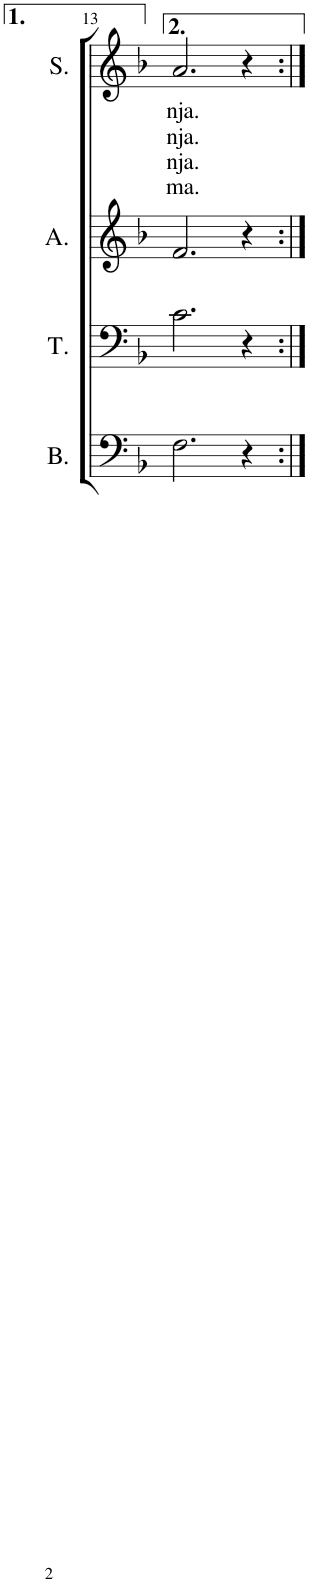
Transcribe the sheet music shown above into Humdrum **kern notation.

**kern	**kern	**kern	**kern	**text	**text	**text	**text
*part4	*part3	*part2	*part1	*part1	*part1	*part1	*part1
*staff4	*staff3	*staff2	*staff1	*staff1	*staff1	*staff1	*staff1
*I"Bass	*I"Tenor	*I"Alto	*I"Soprano	*	*	*	*
*I'B.	*I'T.	*I'A.	*I'S.	*	*	*	*
!!LO:PB:g=z
*clefF4	*clefF4	*clefG2	*clefG2	*	*	*	*
*k[b-]	*k[b-]	*k[b-]	*k[b-]	*	*	*	*
*M4/4	*M4/4	*M4/4	*M4/4	*	*	*	*
*met(c)	*met(c)	*met(c)	*met(c)	*	*	*	*
=13	=13	=13	=13	=13	=13	=13	=13
!	!	!	!	!LO:LY:b	!LO:LY:b	!LO:LY:b	!LO:LY:b
2.F\	2.c\	2.f/	2.a/	nja.	nja.	nja.	ma.
4r	4r	4r	4r	.	.	.	.
=:|!	=:|!	=:|!	=:|!	=:|!	=:|!	=:|!	=:|!
*-	*-	*-	*-	*-	*-	*-	*-
